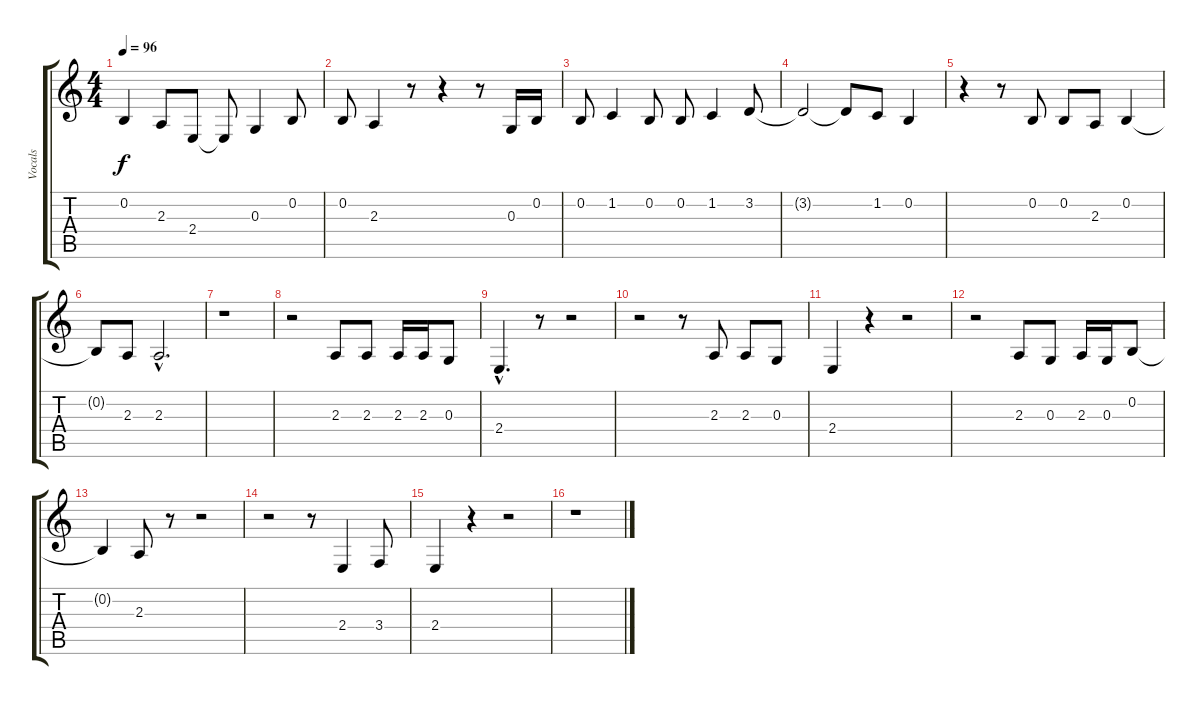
\track ("Vocals" "Vocals") {instrument acousticgrandpiano}
\staff {score tabs}
\tuning (E4 B3 G3 D3 A2 E2) {hide}
\ts (4 4)
\tempo 96
\clef g2
\ks c
0.2.4{dy f} 2.3.8 2.4.8 2.4{t}.8 0.3.4 0.2.8 |
0.2.8 2.3.4 r.8 r.4 r.8 0.3.16 0.2.16 |
0.2.8 1.2.4 0.2.8 0.2.8 1.2.4 3.2.8 |
3.2{t}.2 3.2{t}.8 1.2.8 0.2.4 |
r.4 r.8 0.2.8 0.2.8 2.3.8 0.2.4 |
0.2{t}.8 2.3.8 2.3{hac}.2{d} |
r.1 |
r.2 2.3.8 2.3.8 2.3.16 2.3.16 0.3.8 |
2.4{hac}.4{d} r.8 r.2 |
r.2 r.8 2.3.8 2.3.8 0.3.8 |
2.4.4 r.4 r.2 |
r.2 2.3.8 0.3.8 2.3.16 0.3.16 0.2.8 |
0.2{t}.4 2.3.8 r.8 r.2 |
r.2 r.8 2.4.4 3.4.8 |
2.4.4 r.4 r.2 |
r.1
